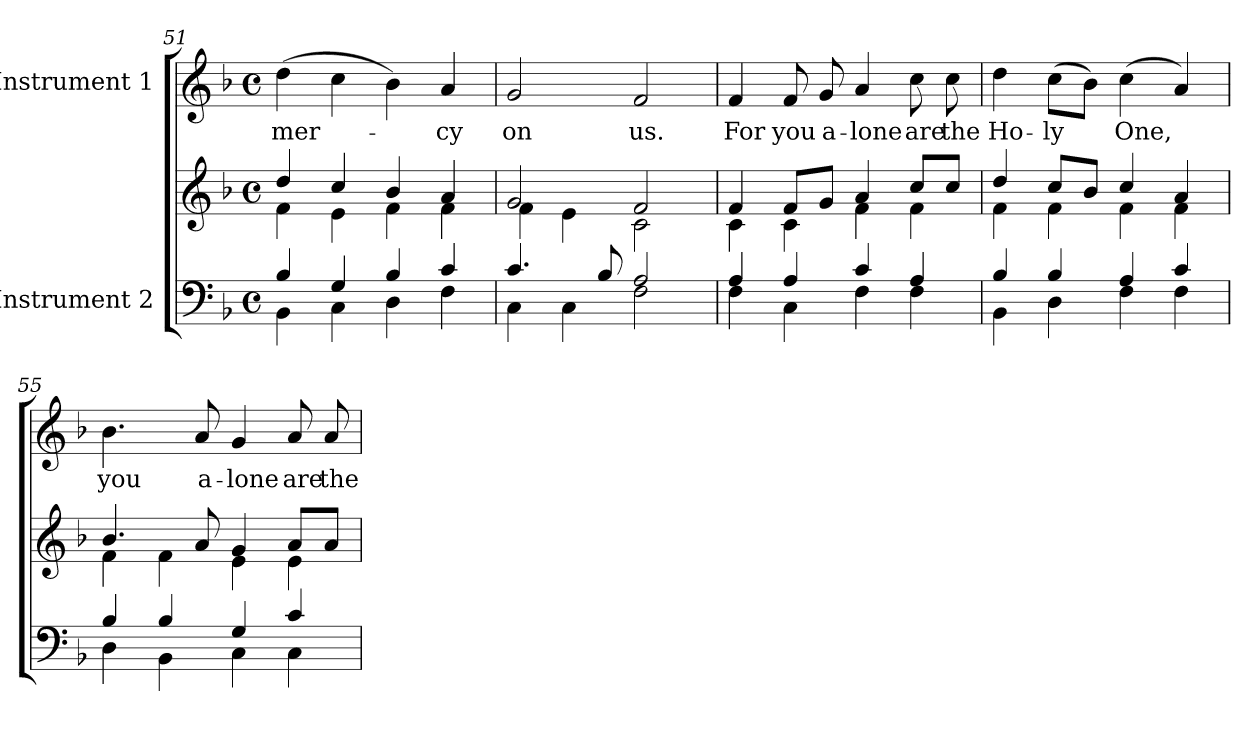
**kern	**kern	**kern	**text
*part2	*part2	*part1	*part1
*staff3	*staff2	*staff1	*staff1
*I"Instrument 2	*	*I"Instrument 1	*
*clefF4	*clefG2	*clefG2	*
*k[b-]	*k[b-]	*k[b-]	*
*F:	*F:	*F:	*
*M4/4	*M4/4	*M4/4	*
*met(c)	*met(c)	*met(c)	*
=51	=51	=51	=51
*^	*^	*	*
!	!	!	!	!	!LO:LY:b:cj
4B-/	4BB-\	4dd/	4f\	(>4dd\	mer-
4G/	4C\	4cc/	4e\	4cc\	.
4B-/	4D\	4b-/	4f\	4b-\)	.
!	!	!	!	!	!LO:LY:b:cj
4c/	4F\	4a/	4f\	4a/	-cy
=52	=52	=52	=52	=52	=52
!	!	!	!	!	!LO:LY:b:cj
4.c/	4C\	2g/	4f\	2g/	on
.	4C\	.	4e\	.	.
8B-/	.	.	.	.	.
!	!	!	!	!	!LO:LY:b:cj
2A/	2F\	2f/	2c\	2f/	us.
!!LO:LB:g=z
=53	=53	=53	=53	=53	=53
!	!	!	!	!	!LO:LY:b:cj
4A/	4F\	4f/	4c\	4f/	For
!	!	!	!	!	!LO:LY:b:cj
4A/	4C\	8f/L	4c\	8f/	you
!	!	!	!	!	!LO:LY:b:cj
.	.	8g/J	.	8g/	a-
!	!	!	!	!	!LO:LY:b:cj
4c/	4F\	4a/	4f\	4a/	-lone
!	!	!	!	!	!LO:LY:b:cj
4A/	4F\	8cc/L	4f\	8cc\	are
!	!	!	!	!	!LO:LY:b:cj
.	.	8cc/J	.	8cc\	the
=54	=54	=54	=54	=54	=54
!	!	!	!	!	!LO:LY:b:cj
4B-/	4BB-\	4dd/	4f\	4dd\	Ho-
!	!	!	!	!	!LO:LY:b:cj
4B-/	4D\	8cc/L	4f\	(>8cc\L	-ly
.	.	8b-/J	.	8b-\J)	.
!	!	!	!	!	!LO:LY:b
4A/	4F\	4cc/	4f\	(>4cc\	One,
4c/	4F\	4a/	4f\	4a/)	.
=55	=55	=55	=55	=55	=55
!	!	!	!	!	!LO:LY:b:cj
4B-/	4D\	4.b-/	4f\	4.b-\	you
4B-/	4BB-\	.	4f\	.	.
!	!	!	!	!	!LO:LY:b:cj
.	.	8a/	.	8a/	a-
!	!	!	!	!	!LO:LY:b:cj
4G/	4C\	4g/	4e\	4g/	-lone
!	!	!	!	!	!LO:LY:b:cj
4c/	4C\	8a/L	4e\	8a/	are
!	!	!	!	!	!LO:LY:b:cj
.	.	8a/J	.	8a/	the
*v	*v	*	*	*	*
*	*v	*v	*	*
=	=	=	=
*-	*-	*-	*-
